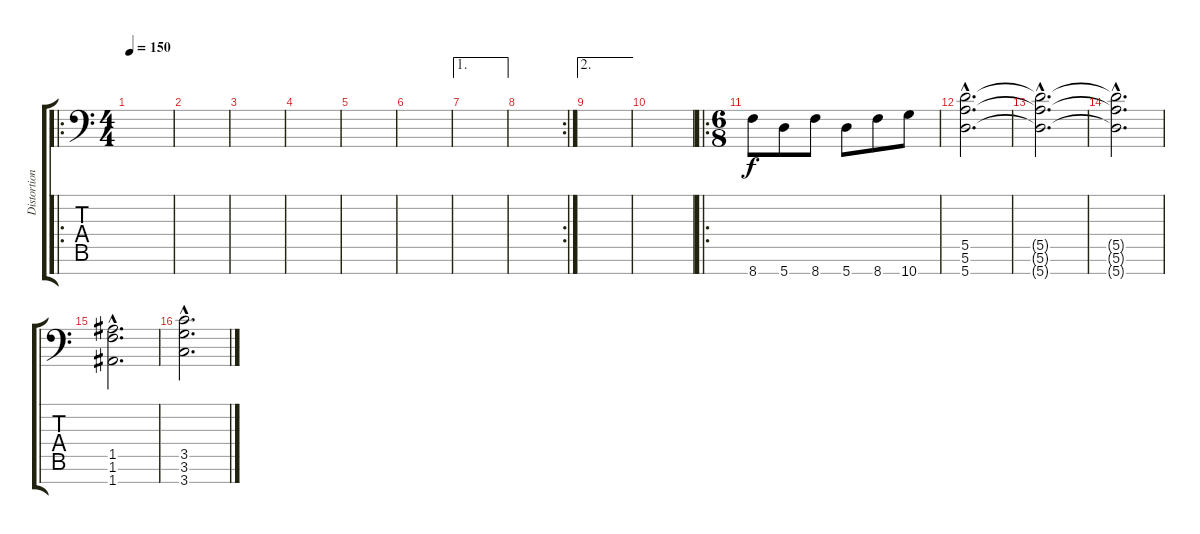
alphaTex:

\track ("Distortion 7 str. drop A" "Distortion") {instrument distortionguitar}
\staff {score tabs}
\tuning (E4 B3 G3 D3 A2 E2 A1) {hide}
\ro
\ts (4 4)
\tempo 150
\clef f4
\ks c
|
|
|
|
|
|
\ae 1
|
\rc 2
|
\ae 2
|
|
\ro
\ts (6 8)
8.7.8 5.7.8 8.7.8 5.7.8 8.7.8 10.7.8 |
(5.5{hac} 5.6{hac} 5.7{hac}).2{d} |
(5.5{hac t} 5.6{hac t} 5.7{hac t}).2{d} |
(5.5{hac t} 5.6{hac t} 5.7{hac t}).2{d} |
(1.5{hac} 1.6{hac} 1.7{hac}).2{d} |
(3.5{hac} 3.6{hac} 3.7{hac}).2{d}
